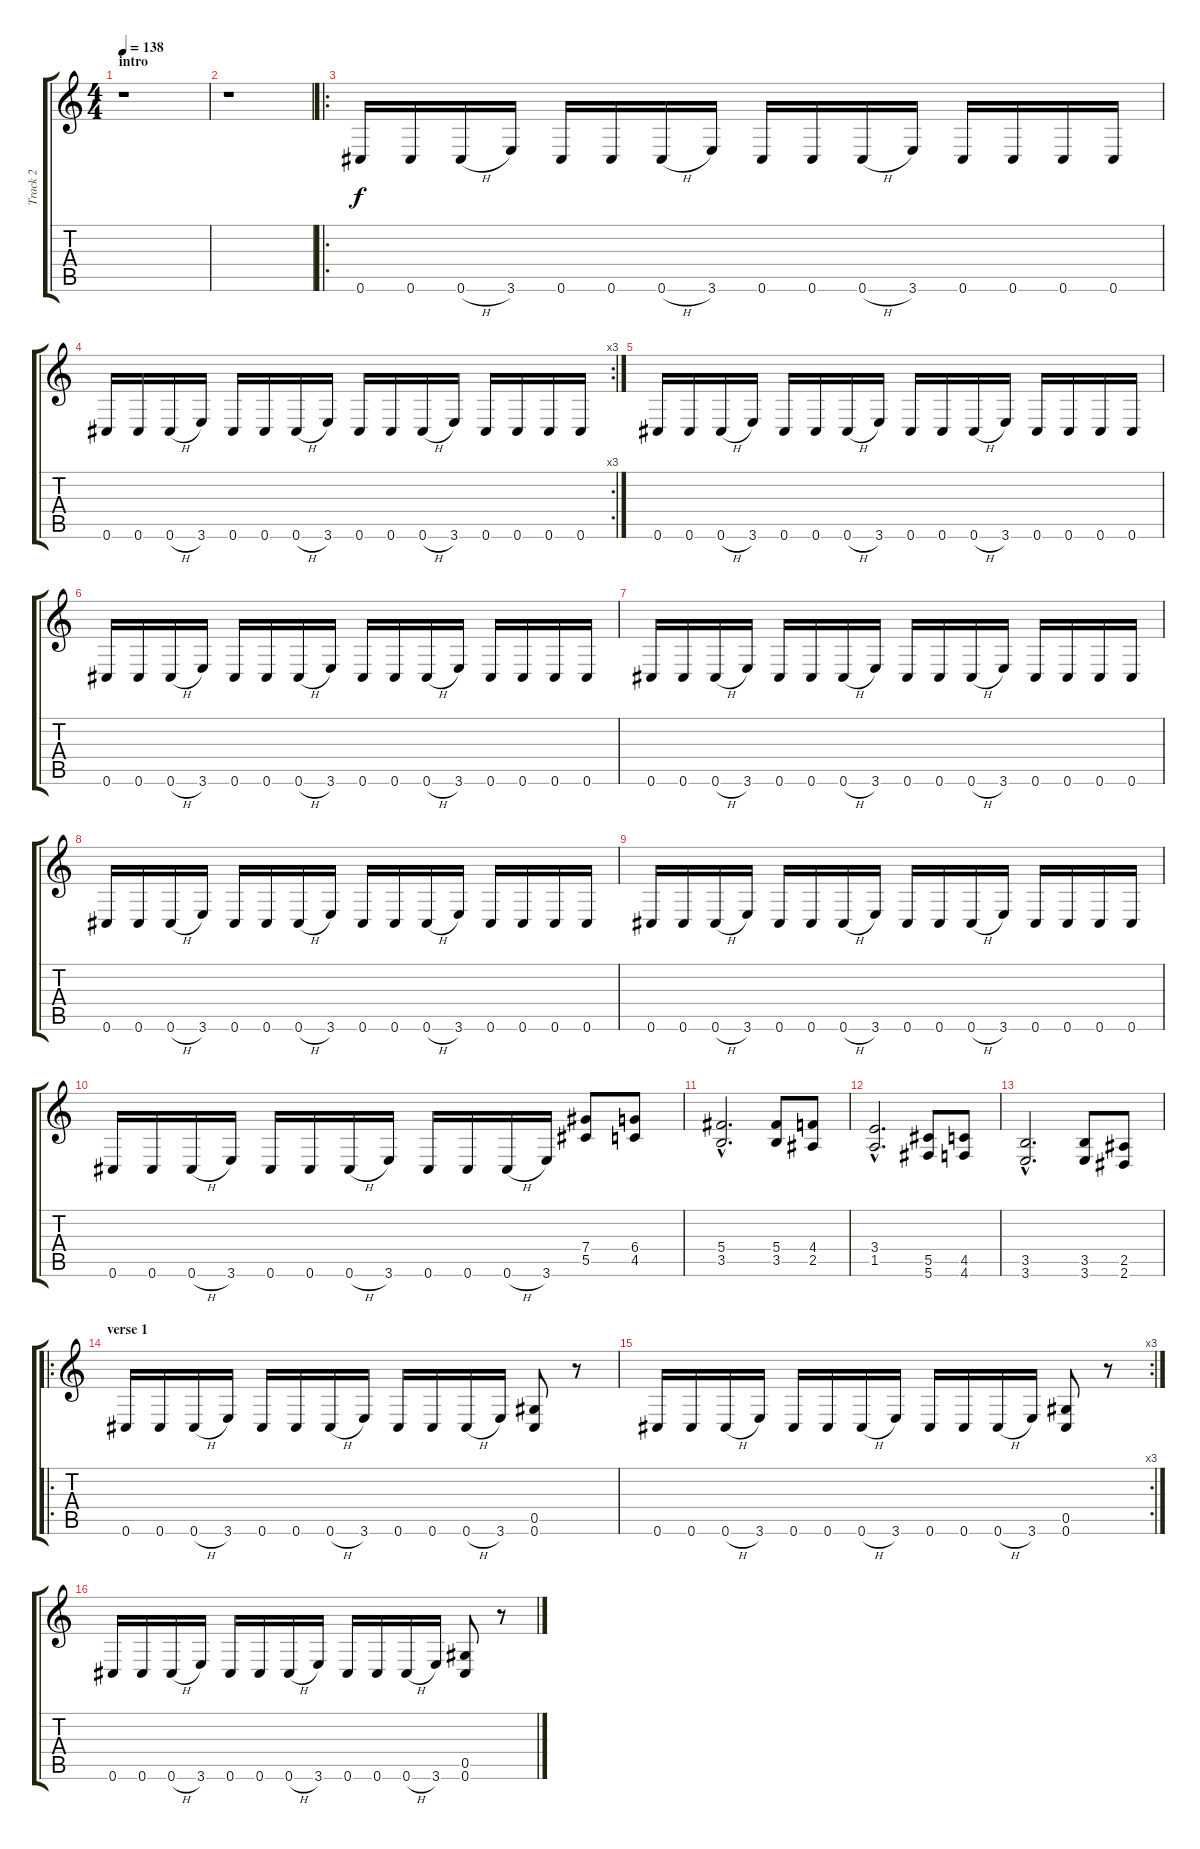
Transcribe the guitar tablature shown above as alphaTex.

\track ("Track 2" "Track 2") {instrument overdrivenguitar}
\staff {score tabs}
\tuning (Eb4 Bb3 Gb3 Db3 Ab2 Db2) {hide}
\ts (4 4)
\section ("" "intro")
\tempo 138
\clef g2
\ks c
r.1{dy f instrument overdrivenguitar} |
r.1 |
\ro
0.6.16 0.6.16 0.6{h}.16 3.6.16 0.6.16 0.6.16 0.6{h}.16 3.6.16 0.6.16 0.6.16 0.6{h}.16 3.6.16 0.6.16 0.6.16 0.6.16 0.6.16 |
\rc 3
0.6.16 0.6.16 0.6{h}.16 3.6.16 0.6.16 0.6.16 0.6{h}.16 3.6.16 0.6.16 0.6.16 0.6{h}.16 3.6.16 0.6.16 0.6.16 0.6.16 0.6.16 |
0.6.16 0.6.16 0.6{h}.16 3.6.16 0.6.16 0.6.16 0.6{h}.16 3.6.16 0.6.16 0.6.16 0.6{h}.16 3.6.16 0.6.16 0.6.16 0.6.16 0.6.16 |
0.6.16 0.6.16 0.6{h}.16 3.6.16 0.6.16 0.6.16 0.6{h}.16 3.6.16 0.6.16 0.6.16 0.6{h}.16 3.6.16 0.6.16 0.6.16 0.6.16 0.6.16 |
0.6.16 0.6.16 0.6{h}.16 3.6.16 0.6.16 0.6.16 0.6{h}.16 3.6.16 0.6.16 0.6.16 0.6{h}.16 3.6.16 0.6.16 0.6.16 0.6.16 0.6.16 |
0.6.16 0.6.16 0.6{h}.16 3.6.16 0.6.16 0.6.16 0.6{h}.16 3.6.16 0.6.16 0.6.16 0.6{h}.16 3.6.16 0.6.16 0.6.16 0.6.16 0.6.16 |
0.6.16 0.6.16 0.6{h}.16 3.6.16 0.6.16 0.6.16 0.6{h}.16 3.6.16 0.6.16 0.6.16 0.6{h}.16 3.6.16 0.6.16 0.6.16 0.6.16 0.6.16 |
0.6.16 0.6.16 0.6{h}.16 3.6.16 0.6.16 0.6.16 0.6{h}.16 3.6.16 0.6.16 0.6.16 0.6{h}.16 3.6.16 (7.4 5.5).8 (6.4 4.5).8 |
(5.4{hac} 3.5{hac}).2{d} (5.4 3.5).8 (4.4 2.5).8 |
(3.4{hac} 1.5{hac}).2{d} (5.5 5.6).8 (4.5 4.6).8 |
(3.5{hac} 3.6{hac}).2{d} (3.5 3.6).8 (2.5 2.6).8 |
\ro
\section ("" "verse 1")
0.6.16 0.6.16 0.6{h}.16 3.6.16 0.6.16 0.6.16 0.6{h}.16 3.6.16 0.6.16 0.6.16 0.6{h}.16 3.6.16 (0.5 0.6).8 r.8 |
\rc 3
0.6.16 0.6.16 0.6{h}.16 3.6.16 0.6.16 0.6.16 0.6{h}.16 3.6.16 0.6.16 0.6.16 0.6{h}.16 3.6.16 (0.5 0.6).8 r.8 |
0.6.16 0.6.16 0.6{h}.16 3.6.16 0.6.16 0.6.16 0.6{h}.16 3.6.16 0.6.16 0.6.16 0.6{h}.16 3.6.16 (0.5 0.6).8 r.8
